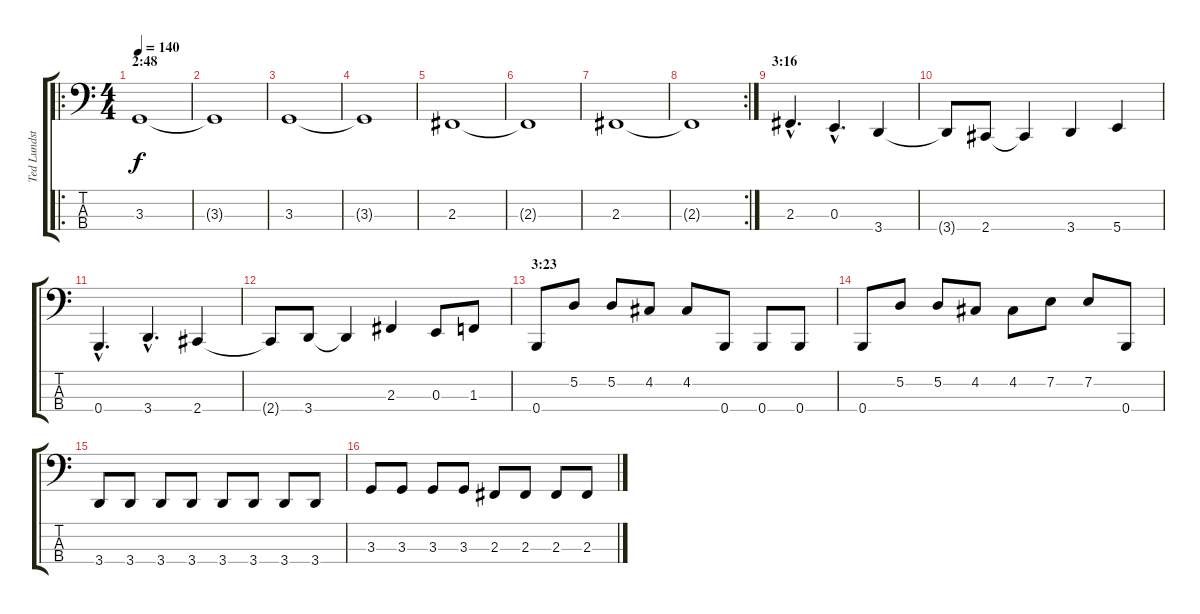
\track ("Ted Lundström" "Ted Lundst") {instrument electricbasspick}
\staff {score tabs}
\tuning (D2 A1 E1 B0) {hide}
\ro
\ts (4 4)
\section ("" "2:48")
\tempo 140
\clef f4
\ks c
3.3.1{dy f} |
3.3{t}.1 |
3.3.1 |
3.3{t}.1 |
2.3.1 |
2.3{t}.1 |
2.3.1 |
\rc 2
2.3{t}.1 |
\section ("" "3:16")
2.3{hac}.4{d} 0.3{hac}.4{d} 3.4.4 |
3.4{t}.8 2.4.8 2.4{t}.4 3.4.4 5.4.4 |
0.4{hac}.4{d} 3.4{hac}.4{d} 2.4.4 |
2.4{t}.8 3.4.8 3.4{t}.4 2.3.4 0.3.8 1.3.8 |
\section ("" "3:23")
0.4.8 5.2.8 5.2.8 4.2.8 4.2.8 0.4.8 0.4.8 0.4.8 |
0.4.8 5.2.8 5.2.8 4.2.8 4.2.8 7.2.8 7.2.8 0.4.8 |
3.4.8 3.4.8 3.4.8 3.4.8 3.4.8 3.4.8 3.4.8 3.4.8 |
3.3.8 3.3.8 3.3.8 3.3.8 2.3.8 2.3.8 2.3.8 2.3.8
